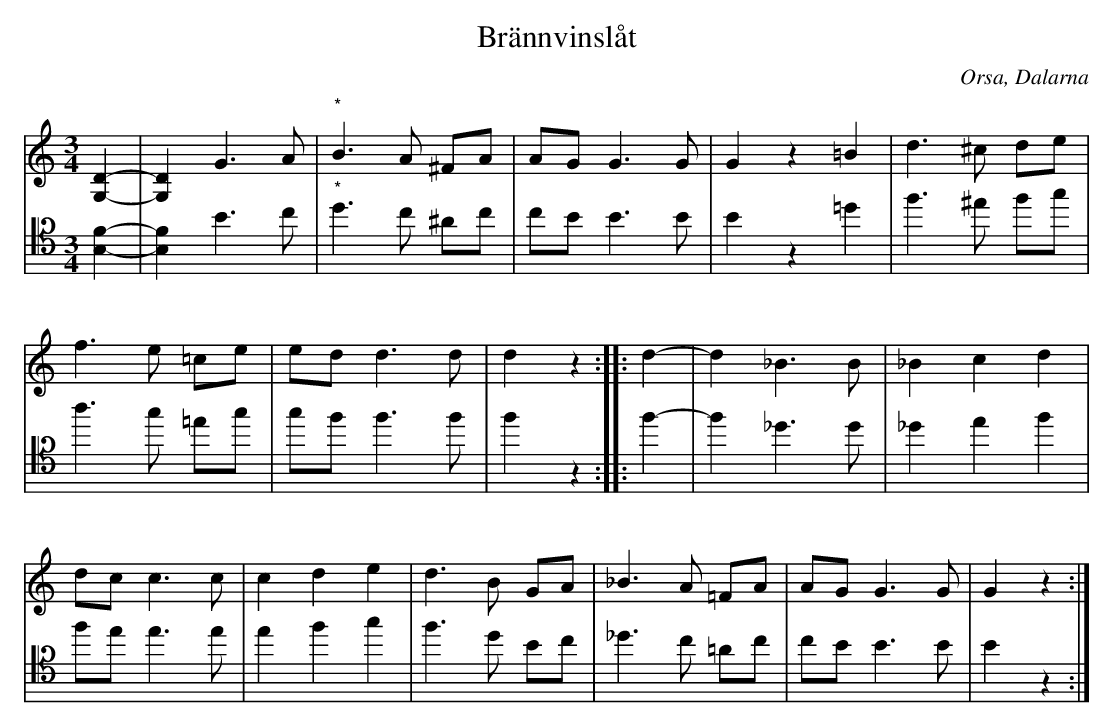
X:1
T: Brännvinslåt
O: Orsa, Dalarna
M: 3/4
L: 1/8
K: Gmix
V:1
[D2-G,2-] | [D2G,2] G3 A | "*"B3 A ^FA | AG G3 G | G2 z2 =B2 | d3 ^c de |
f3 e =ce | ed d3 d | d2 z2 :: d2- | d2 _B3 B | _B2 c2 d2 |
dc c3 c | c2 d2 e2 | d3 B GA | _B3 A =FA | AG G3 G | G2 z2 :|]
V:2 clef=tenor5
[D2-G,2-] | [D2G,2] G3 A | "*"B3 A ^FA | AG G3 G | G2 z2 =B2 | d3 ^c de |
f3 e =ce | ed d3 d | d2 z2 :: d2- | d2 _B3 B | _B2 c2 d2 |
dc c3 c | c2 d2 e2 | d3 B GA | _B3 A =FA | AG G3 G | G2 z2 :|]
